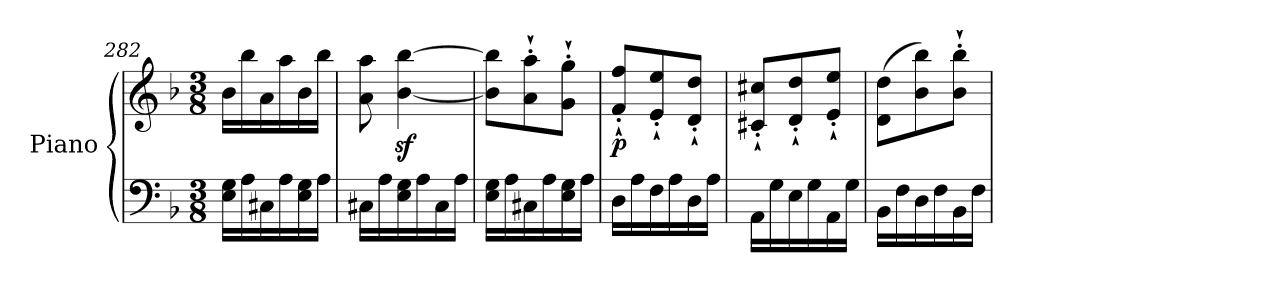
**kern	**kern	**dynam
*part1	*part1	*part1
*staff2	*staff1	*staff1/2
*I"Piano	*	*
*I'Pno	*	*
*clefF4	*clefG2	*
*k[b-]	*k[b-]	*
*M3/8	*M3/8	*
=282	=282	=282
16E\ 16G\LL	16b-\LL	.
16A\	16bb-\	.
16C#X\	16a\	.
16A\	16aa\	.
16E\ 16G\	16b-\	.
16A\JJ	16bb-\JJ	.
=283	=283	=283
16C#X\LL	8a\ 8aa\	.
16A\	.	.
16E\ 16G\	[4b-\z< [4bb-\z<	.
16A\	.	.
16C#\	.	.
16A\JJ	.	.
=284	=284	=284
16E\ 16G\LL	8b-\] 8bb-\]L	.
16A\	.	.
16C#X\	8a\'` 8aa\'`	.
16A\	.	.
16E\ 16G\	8g\'` 8gg\'`J	.
16A\JJ	.	.
=285	=285	=285
!	!	!LO:DY:b
16D\LL	8f/'` 8ff/'`L	p
16A\	.	.
16F\	8e/'` 8ee/'`	.
16A\	.	.
16D\	8d/'` 8dd/'`J	.
16A\JJ	.	.
=286	=286	=286
16AA\LL	8c#X/'` 8cc#X/'`L	.
16G\	.	.
16E\	8d/'` 8dd/'`	.
16G\	.	.
16AA\	8e/'` 8ee/'`J	.
16G\JJ	.	.
=287	=287	=287
16BB-\LL	(>8d\ 8dd\L	.
16F\	.	.
16D\	8b-\ 8bb-\)	.
16F\	.	.
16BB-\	8b-\'` 8bb-\'`J	.
16F\JJ	.	.
=	=	=
*-	*-	*-
